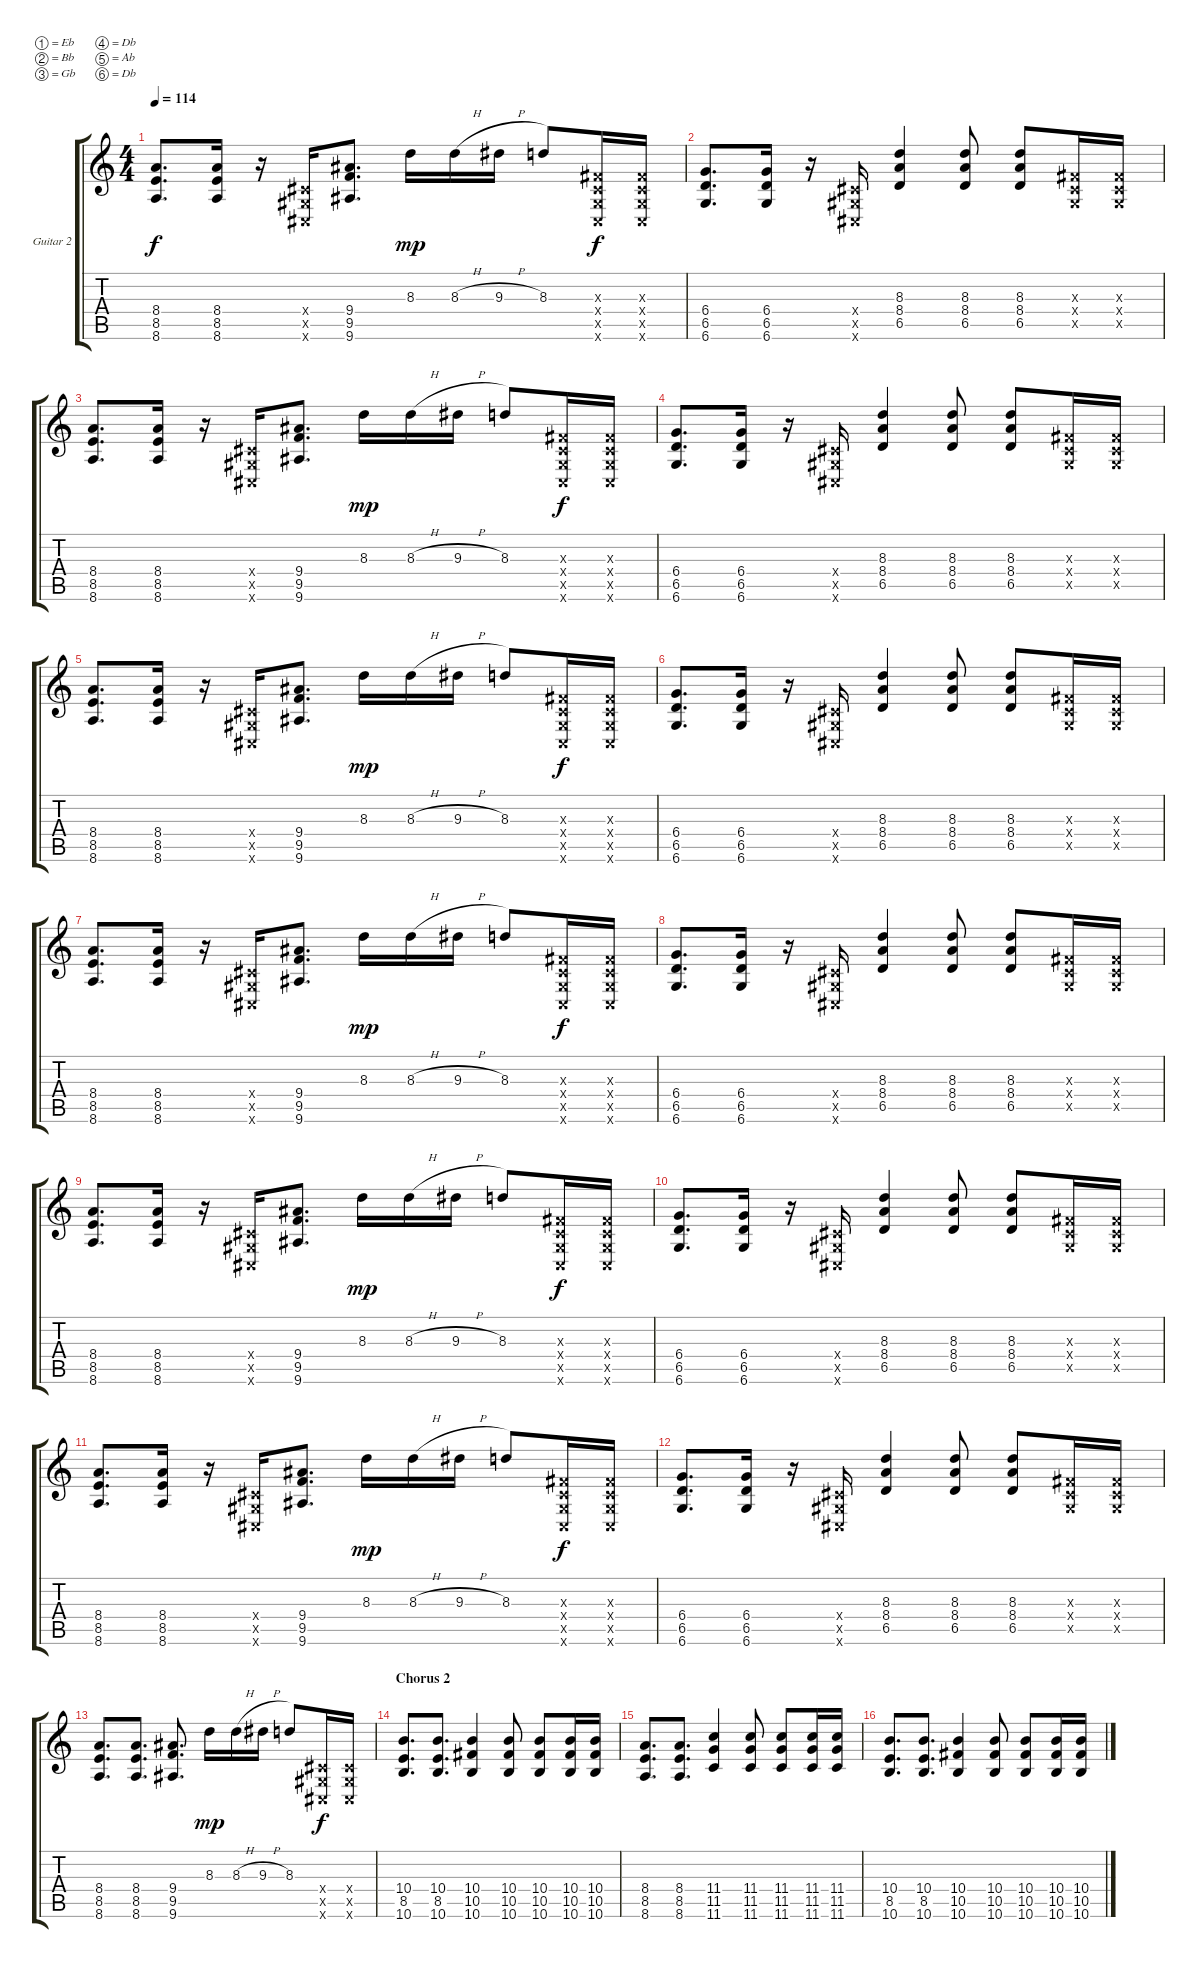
\bracketExtendMode groupsimilarinstruments
\firstSystemTrackNameOrientation horizontal
\otherSystemsTrackNameOrientation horizontal
\track ("Guitar 2" "Guitar 2") {instrument overdrivenguitar}
\staff {score tabs}
\tuning (Eb4 Bb3 Gb3 Db3 Ab2 Db2)
\ts (4 4)
\tempo 114
\clef g2
\ks c
(8.4 8.5 8.6).8{d dy f} (8.4 8.5 8.6).16 r.16 (0.4{x} 0.5{x} 0.6{x}).16 (9.4 9.5 9.6).8{d} 8.3.16{dy mp} 8.3{h}.16 9.3{h}.16 8.3.8 (0.3{x} 0.4{x} 0.5{x} 0.6{x}).16{dy f} (0.3{x} 0.4{x} 0.5{x} 0.6{x}).16 |
(6.4 6.5 6.6).8{d} (6.4 6.5 6.6).16 r.16 (0.4{x} 0.5{x} 0.6{x}).16 (8.3 8.4 6.5).4 (8.3 8.4 6.5).8 (8.3 8.4 6.5).8 (0.3{x} 0.4{x} 0.5{x}).16 (0.3{x} 0.4{x} 0.5{x}).16 |
(8.4 8.5 8.6).8{d} (8.4 8.5 8.6).16 r.16 (0.4{x} 0.5{x} 0.6{x}).16 (9.4 9.5 9.6).8{d} 8.3.16{dy mp} 8.3{h}.16 9.3{h}.16 8.3.8 (0.3{x} 0.4{x} 0.5{x} 0.6{x}).16{dy f} (0.3{x} 0.4{x} 0.5{x} 0.6{x}).16 |
(6.4 6.5 6.6).8{d} (6.4 6.5 6.6).16 r.16 (0.4{x} 0.5{x} 0.6{x}).16 (8.3 8.4 6.5).4 (8.3 8.4 6.5).8 (8.3 8.4 6.5).8 (0.3{x} 0.4{x} 0.5{x}).16 (0.3{x} 0.4{x} 0.5{x}).16 |
(8.4 8.5 8.6).8{d} (8.4 8.5 8.6).16 r.16 (0.4{x} 0.5{x} 0.6{x}).16 (9.4 9.5 9.6).8{d} 8.3.16{dy mp} 8.3{h}.16 9.3{h}.16 8.3.8 (0.3{x} 0.4{x} 0.5{x} 0.6{x}).16{dy f} (0.3{x} 0.4{x} 0.5{x} 0.6{x}).16 |
(6.4 6.5 6.6).8{d} (6.4 6.5 6.6).16 r.16 (0.4{x} 0.5{x} 0.6{x}).16 (8.3 8.4 6.5).4 (8.3 8.4 6.5).8 (8.3 8.4 6.5).8 (0.3{x} 0.4{x} 0.5{x}).16 (0.3{x} 0.4{x} 0.5{x}).16 |
(8.4 8.5 8.6).8{d} (8.4 8.5 8.6).16 r.16 (0.4{x} 0.5{x} 0.6{x}).16 (9.4 9.5 9.6).8{d} 8.3.16{dy mp} 8.3{h}.16 9.3{h}.16 8.3.8 (0.3{x} 0.4{x} 0.5{x} 0.6{x}).16{dy f} (0.3{x} 0.4{x} 0.5{x} 0.6{x}).16 |
(6.4 6.5 6.6).8{d} (6.4 6.5 6.6).16 r.16 (0.4{x} 0.5{x} 0.6{x}).16 (8.3 8.4 6.5).4 (8.3 8.4 6.5).8 (8.3 8.4 6.5).8 (0.3{x} 0.4{x} 0.5{x}).16 (0.3{x} 0.4{x} 0.5{x}).16 |
(8.4 8.5 8.6).8{d} (8.4 8.5 8.6).16 r.16 (0.4{x} 0.5{x} 0.6{x}).16 (9.4 9.5 9.6).8{d} 8.3.16{dy mp} 8.3{h}.16 9.3{h}.16 8.3.8 (0.3{x} 0.4{x} 0.5{x} 0.6{x}).16{dy f} (0.3{x} 0.4{x} 0.5{x} 0.6{x}).16 |
(6.4 6.5 6.6).8{d} (6.4 6.5 6.6).16 r.16 (0.4{x} 0.5{x} 0.6{x}).16 (8.3 8.4 6.5).4 (8.3 8.4 6.5).8 (8.3 8.4 6.5).8 (0.3{x} 0.4{x} 0.5{x}).16 (0.3{x} 0.4{x} 0.5{x}).16 |
(8.4 8.5 8.6).8{d} (8.4 8.5 8.6).16 r.16 (0.4{x} 0.5{x} 0.6{x}).16 (9.4 9.5 9.6).8{d} 8.3.16{dy mp} 8.3{h}.16 9.3{h}.16 8.3.8 (0.3{x} 0.4{x} 0.5{x} 0.6{x}).16{dy f} (0.3{x} 0.4{x} 0.5{x} 0.6{x}).16 |
(6.4 6.5 6.6).8{d} (6.4 6.5 6.6).16 r.16 (0.4{x} 0.5{x} 0.6{x}).16 (8.3 8.4 6.5).4 (8.3 8.4 6.5).8 (8.3 8.4 6.5).8 (0.3{x} 0.4{x} 0.5{x}).16 (0.3{x} 0.4{x} 0.5{x}).16 |
(8.4 8.5 8.6).8{d} (8.4 8.5 8.6).8{d} (9.4 9.5 9.6).8{d} 8.3.16{dy mp} 8.3{h}.16 9.3{h}.16 8.3.8 (0.4{x} 0.5{x} 0.6{x}).16{dy f} (0.4{x} 0.5{x} 0.6{x}).16 |
\section ("" "Chorus 2")
(10.4 8.5 10.6).8{d} (10.4 8.5 10.6).8{d} (10.4 10.5 10.6).4 (10.4 10.5 10.6).8 (10.4 10.5 10.6).8 (10.4 10.5 10.6).16 (10.4 10.5 10.6).16 |
(8.4 8.5 8.6).8{d} (8.4 8.5 8.6).8{d} (11.4 11.5 11.6).4 (11.4 11.5 11.6).8 (11.4 11.5 11.6).8 (11.4 11.5 11.6).16 (11.4 11.5 11.6).16 |
(10.4 8.5 10.6).8{d} (10.4 8.5 10.6).8{d} (10.4 10.5 10.6).4 (10.4 10.5 10.6).8 (10.4 10.5 10.6).8 (10.4 10.5 10.6).16 (10.4 10.5 10.6).16
